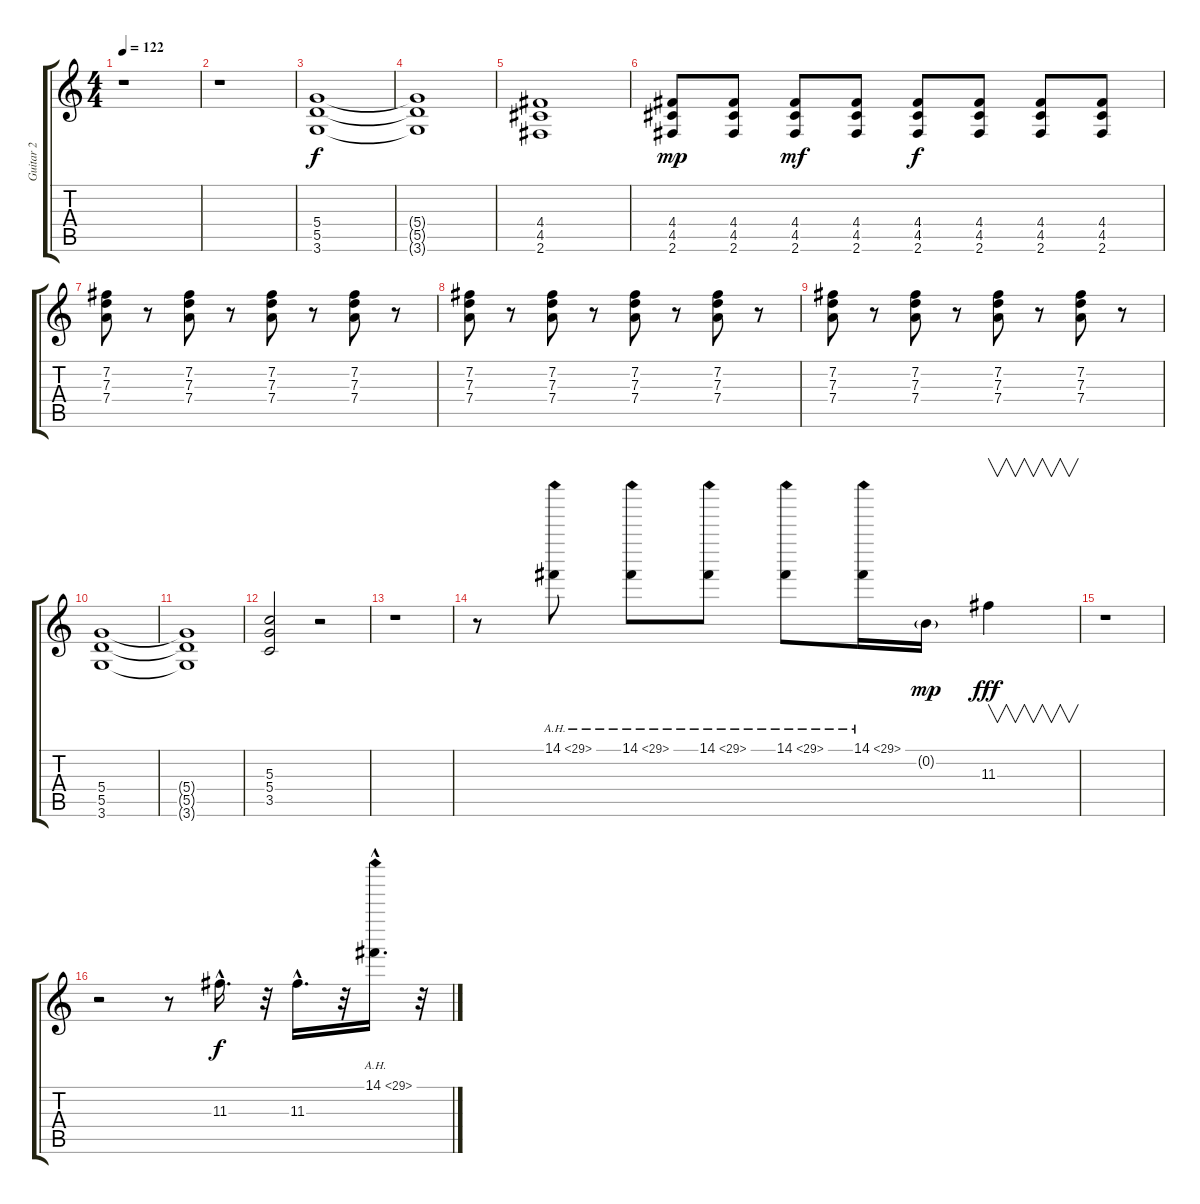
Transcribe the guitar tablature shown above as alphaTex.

\track ("Guitar 2" "Guitar 2") {instrument distortionguitar}
\staff {score tabs}
\tuning (E4 B3 G3 D3 A2 E2) {hide}
\ts (4 4)
\tempo 122
\clef g2
\ks c
r.1{dy f} |
r.1 |
(5.4 5.5 3.6).1 |
(5.4{t} 5.5{t} 3.6{t}).1 |
(4.4 4.5 2.6).1 |
(4.4 4.5 2.6).8{dy mp} (4.4 4.5 2.6).8 (4.4 4.5 2.6).8{dy mf} (4.4 4.5 2.6).8 (4.4 4.5 2.6).8{dy f} (4.4 4.5 2.6).8 (4.4 4.5 2.6).8 (4.4 4.5 2.6).8 |
(7.2 7.3 7.4).8 r.8 (7.2 7.3 7.4).8 r.8 (7.2 7.3 7.4).8 r.8 (7.2 7.3 7.4).8 r.8 |
(7.2 7.3 7.4).8 r.8 (7.2 7.3 7.4).8 r.8 (7.2 7.3 7.4).8 r.8 (7.2 7.3 7.4).8 r.8 |
(7.2 7.3 7.4).8 r.8 (7.2 7.3 7.4).8 r.8 (7.2 7.3 7.4).8 r.8 (7.2 7.3 7.4).8 r.8 |
(5.4 5.5 3.6).1 |
(5.4{t} 5.5{t} 3.6{t}).1 |
(5.3 5.4 3.5).2 r.2 |
r.1 |
r.8 14.1{ah 15}.8 14.1{ah 15}.8 14.1{ah 15}.8 14.1{ah 15}.8 14.1{ah 15}.16 0.2{g}.16{dy mp} 11.3.4{v dy fff} |
r.1 |
r.2 r.8 11.3{hac}.16{d dy f} r.32 11.3{hac}.16{d} r.32 14.1{ah 15 hac}.16{d} r.32
